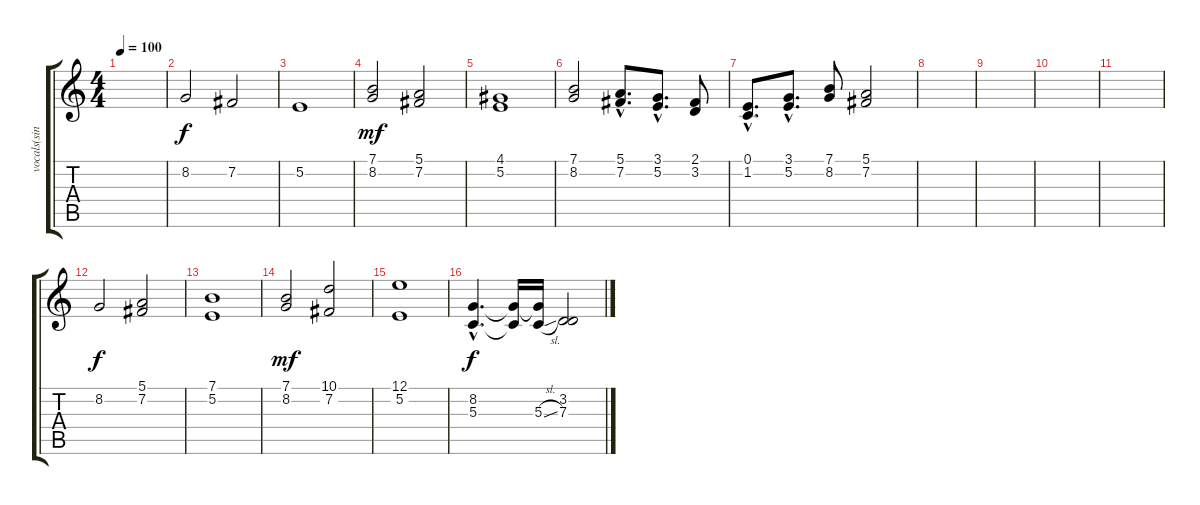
\track ("vocals(singing)" "vocals(sin") {instrument tangoaccordion}
\staff {score tabs}
\tuning (E4 B3 G3 D3 A2 E2) {hide}
\ts (4 4)
\tempo 100
\clef g2
\ks c
|
8.2.2 7.2.2 |
5.2.1 |
(7.1 8.2).2{dy mf} (5.1 7.2).2 |
(4.1 5.2).1 |
(7.1 8.2).2 (5.1{hac} 7.2{hac}).8{d} (3.1{hac} 5.2{hac}).8{d} (2.1 3.2).8 |
(0.1{hac} 1.2{hac}).8{d} (3.1{hac} 5.2{hac}).8{d} (7.1 8.2).8 (5.1 7.2).2 |
|
|
|
|
8.2.2{dy f} (5.1 7.2).2 |
(7.1 5.2).1 |
(7.1 8.2).2{dy mf} (10.1 7.2).2 |
(12.1 5.2).1 |
(8.2{hac} 5.3{hac}).4{d dy f} (8.2{t} 5.3{t}).16 (8.2{t} 5.3{sl}).16 (3.2 7.3).2
